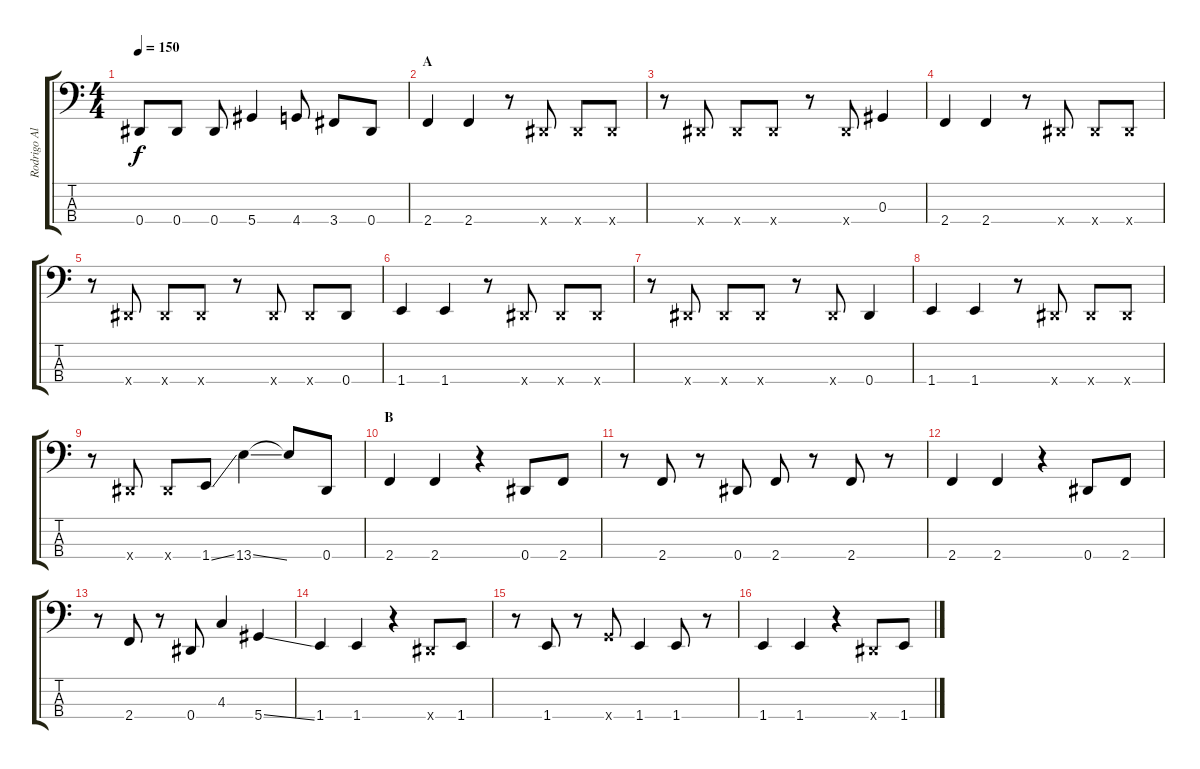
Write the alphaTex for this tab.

\track ("Rodrigo Aljara" "Rodrigo Al") {instrument electricbasspick}
\staff {score tabs}
\tuning (Gb2 Db2 Ab1 Eb1) {hide}
\ts (4 4)
\tempo 150
\clef f4
\ks c
0.4{t}.8{dy f} 0.4.8 0.4.8 5.4.4 4.4.8 3.4.8 0.4.8 |
\section ("" "A")
2.4.4 2.4.4 r.8 0.4{x}.8 0.4{x}.8 0.4{x}.8 |
r.8 0.4{x}.8 0.4{x}.8 0.4{x}.8 r.8 0.4{x}.8 0.3.4 |
2.4.4 2.4.4 r.8 0.4{x}.8 0.4{x}.8 0.4{x}.8 |
r.8 0.4{x}.8 0.4{x}.8 0.4{x}.8 r.8 0.4{x}.8 0.4{x}.8 0.4.8 |
1.4.4 1.4.4 r.8 0.4{x}.8 0.4{x}.8 0.4{x}.8 |
r.8 0.4{x}.8 0.4{x}.8 0.4{x}.8 r.8 0.4{x}.8 0.4.4 |
1.4.4 1.4.4 r.8 0.4{x}.8 0.4{x}.8 0.4{x}.8 |
r.8 0.4{x}.8 0.4{x}.8 1.4{ss}.8 13.4{ss}.4 13.4{t}.8 0.4.8 |
\section ("" "B")
2.4.4 2.4.4 r.4 0.4.8 2.4.8 |
r.8 2.4.8 r.8 0.4.8 2.4.8 r.8 2.4.8 r.8 |
2.4.4 2.4.4 r.4 0.4.8 2.4.8 |
r.8 2.4.8 r.8 0.4.8 4.3.4 5.4{ss}.4 |
1.4.4 1.4.4 r.4 0.4{x}.8 1.4.8 |
r.8 1.4.8 r.8 4.4{x}.8 1.4.4 1.4.8 r.8 |
1.4.4 1.4.4 r.4 0.4{x}.8 1.4.8
